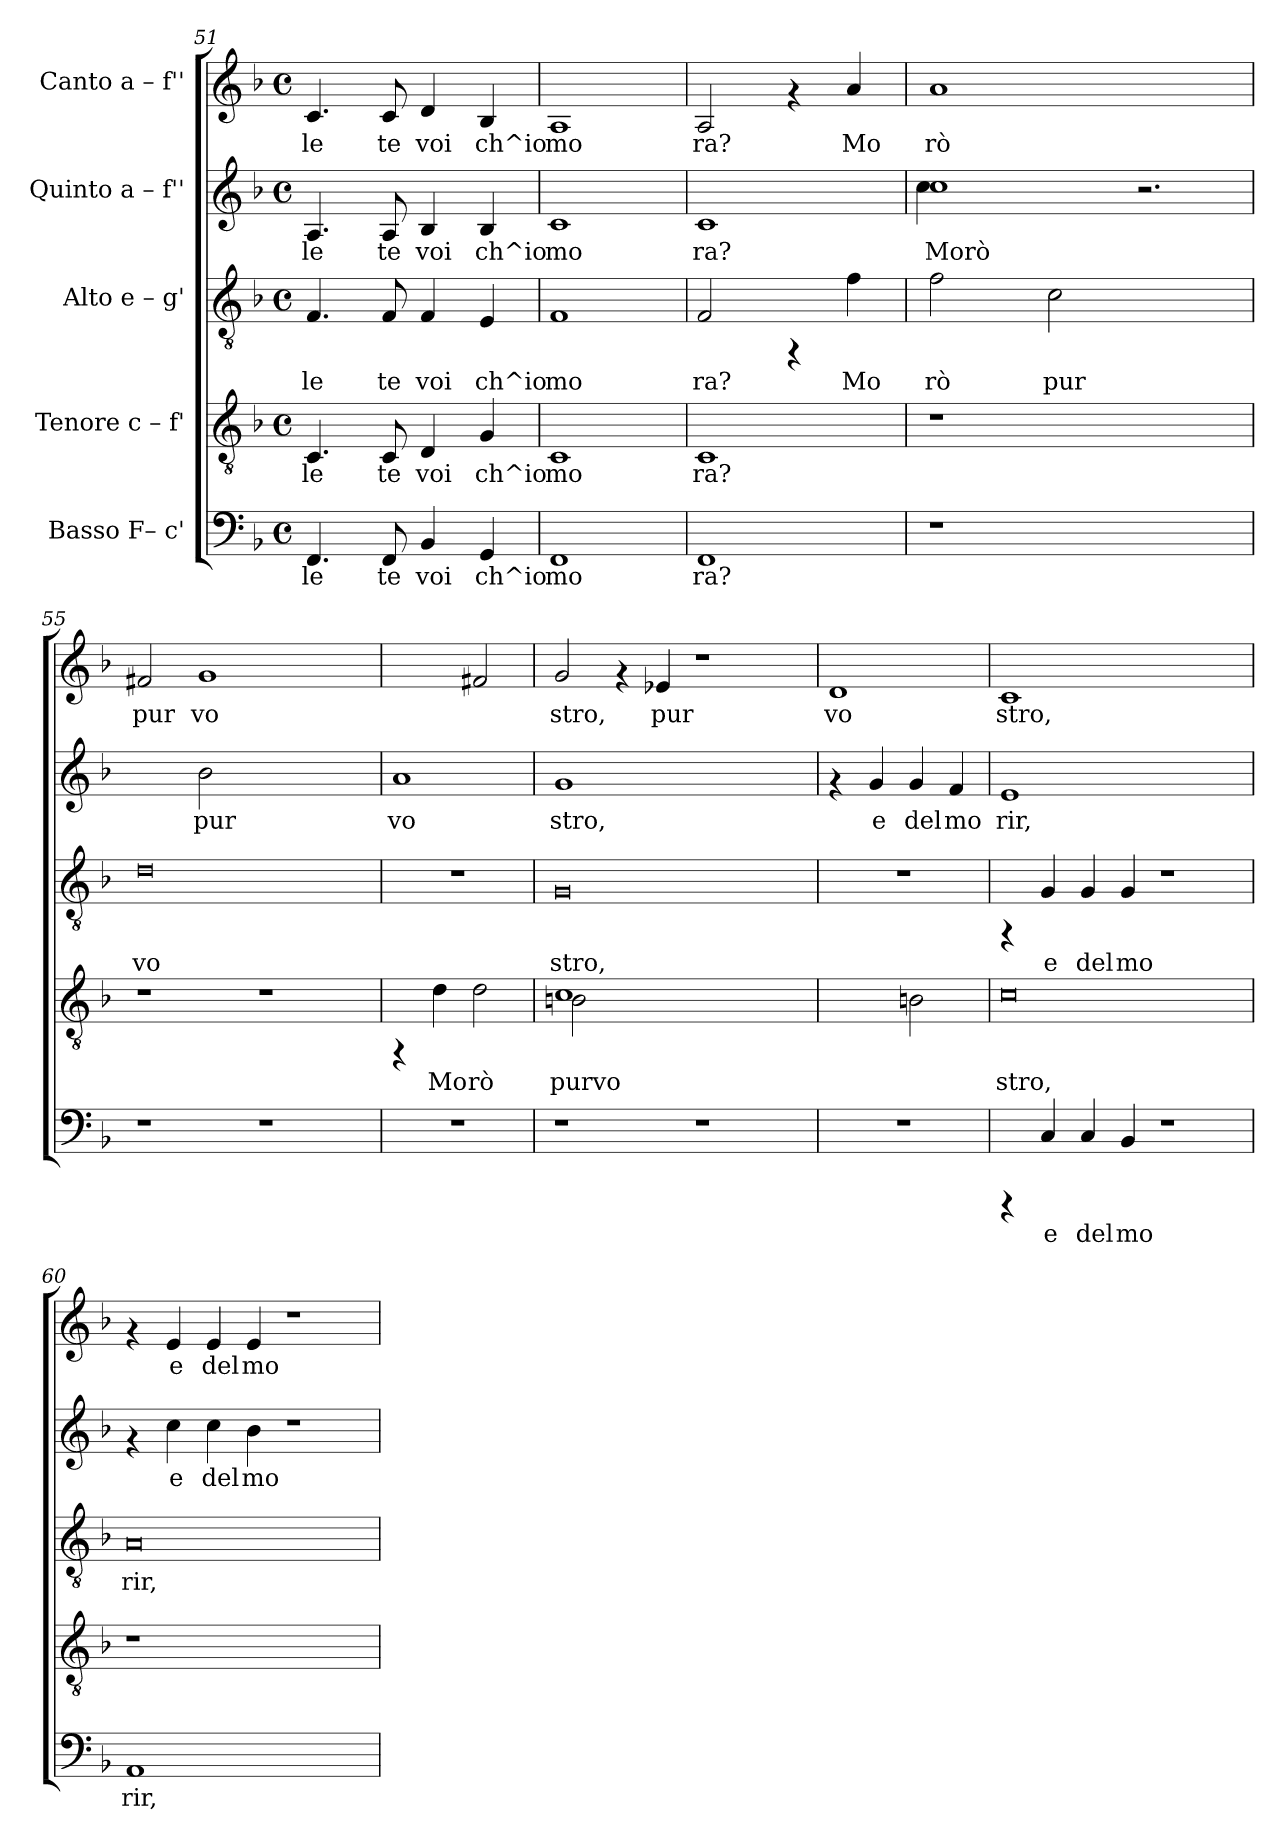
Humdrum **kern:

**kern	**text	**kern	**text	**kern	**text	**kern	**text	**kern	**text
*part5	*part5	*part4	*part4	*part3	*part3	*part2	*part2	*part1	*part1
*staff5	*staff5	*staff4	*staff4	*staff3	*staff3	*staff2	*staff2	*staff1	*staff1
*I"Basso  F– c'	*	*I"Tenore  c – f'	*	*I"Alto  e – g'	*	*I"Quinto  a – f''	*	*I"Canto  a – f''	*
*clefF4	*	*clefGv2	*	*clefGv2	*	*clefG2	*	*clefG2	*
*k[b-]	*	*k[b-]	*	*k[b-]	*	*k[b-]	*	*k[b-]	*
*F:	*	*F:	*	*F:	*	*F:	*	*F:	*
*M4/4	*	*M4/4	*	*M4/4	*	*M4/4	*	*M4/4	*
*met(c)	*	*met(c)	*	*met(c)	*	*met(c)	*	*met(c)	*
=51	=51	=51	=51	=51	=51	=51	=51	=51	=51
!	!LO:LY:b:cj	!	!LO:LY:b:cj	!	!LO:LY:b:rj	!	!LO:LY:b:rj	!	!LO:LY:b:rj
4.FF/	le	4.C/	le	4.F/	le	4.A/	le	4.c/	le
!	!LO:LY:b:cj	!	!LO:LY:b:cj	!	!LO:LY:b:rj	!	!LO:LY:b:rj	!	!LO:LY:b:rj
8FF/	te	8C/	te	8F/	te	8A/	te	8c/	te
!	!LO:LY:b:cj	!	!LO:LY:b:cj	!	!LO:LY:b:rj	!	!LO:LY:b:rj	!	!LO:LY:b:rj
4BB-/	voi	4D/	voi	4F/	voi	4B-/	voi	4d/	voi
!	!LO:LY:b:cj	!	!LO:LY:b:cj	!	!LO:LY:b:rj	!	!LO:LY:b:rj	!	!LO:LY:b:rj
4GG/	ch^io	4G/	ch^io	4E/	ch^io	4B-/	ch^io	4B-/	ch^io
=52	=52	=52	=52	=52	=52	=52	=52	=52	=52
!	!LO:LY:b:cj	!	!LO:LY:b:cj	!	!LO:LY:b:rj	!	!LO:LY:b:rj	!	!LO:LY:b:rj
1FF	mo	1C	mo	1F	mo	1c	mo	1A	mo
!!LO:PB:g=z
=53	=53	=53	=53	=53	=53	=53	=53	=53	=53
!	!LO:LY:b:cj	!	!LO:LY:b:cj	!	!LO:LY:b:rj	!	!LO:LY:b:rj	!	!LO:LY:b:rj
1FF	ra?	1C	ra?	2F/	ra?	1c	ra?	2A/	ra?
.	.	.	.	4rFF	.	.	.	4rf	.
!	!	!	!	!	!LO:LY:b:rj	!	!	!	!LO:LY:b:rj
.	.	.	.	4f\	Mo	.	.	4a/	Mo
=54	=54	=54	=54	=54	=54	=54	=54	=54	=54
!	!	!	!	!	!LO:LY:b:rj	!	!LO:LY:b:rj	!	!LO:LY:b:rj
*	*	*	*	*	*	*^	*	*	*
1r	.	1r	.	2f\	rò	1cc	4cc\	Morò	1a	rò
.	.	.	.	.	.	.	1.ryy	.	.	.
!	!	!	!	!	!LO:LY:b:rj	!	!	!	!	!
.	.	.	.	2c\	pur	.	.	.	.	.
2.ryy	.	2.ryy	.	2.ryy	.	2.r	.	.	2.ryy	.
*	*	*	*	*	*	*v	*v	*	*	*
=55	=55	=55	=55	=55	=55	=55	=55	=55	=55
!	!	!	!	!	!LO:LY:b:rj	!	!	!	!LO:LY:b:rj
1r	.	1r	.	0d	vo	2ryy	.	2f#X/	pur
!	!	!	!	!	!	!	!LO:LY:b:rj	!	!LO:LY:b:rj
.	.	.	.	.	.	2b-\	pur	1g	vo
1r	.	1r	.	.	.	1ryy	.	.	.
.	.	.	.	.	.	.	.	2ryy	.
=56	=56	=56	=56	=56	=56	=56	=56	=56	=56
!	!	!	!	!	!	!	!LO:LY:b:rj	!	!
1r	.	4rFF	.	1r	.	1a	vo	2ryy	.
!	!	!	!LO:LY:b:cj	!	!	!	!	!	!
.	.	4d\	Mo	.	.	.	.	.	.
!	!	!	!LO:LY:b:cj	!	!	!	!	!	!LO:LY:b:rj
.	.	2d\	rò	.	.	.	.	2f#X/	.
=57	=57	=57	=57	=57	=57	=57	=57	=57	=57
*	*	*^	*	*	*	*	*	*	*
!	!	!	!	!LO:LY:b:cj	!	!LO:LY:b:rj	!	!LO:LY:b:rj	!	!LO:LY:b:rj
1r	.	1c	2Bn\	purvo	0G	stro,	1g	stro,	2g/	stro,
.	.	.	1ryy	.	.	.	.	.	4rf	.
!	!	!	!	!	!	!	!	!	!	!LO:LY:b:rj
.	.	.	.	.	.	.	.	.	4e-X/	pur
1r	.	1ryy	.	.	.	.	1ryy	.	1r	.
.	.	.	2ryy	.	.	.	.	.	.	.
=58	=58	=58	=58	=58	=58	=58	=58	=58	=58	=58
!	!	!	!	!	!	!	!	!	!	!LO:LY:b:rj
*	*	*v	*v	*	*	*	*	*	*	*
1r	.	2ryy	.	1r	.	4rf	.	1d	vo
!	!	!	!	!	!	!	!LO:LY:b:rj	!	!
.	.	.	.	.	.	4g/	e	.	.
!	!	!	!LO:LY:b:cj	!	!	!	!LO:LY:b:rj	!	!
.	.	2Bn\	.	.	.	4g/	del	.	.
!	!	!	!	!	!	!	!LO:LY:b:rj	!	!
.	.	.	.	.	.	4f/	mo	.	.
=59	=59	=59	=59	=59	=59	=59	=59	=59	=59
!	!	!	!LO:LY:b:cj	!	!	!	!LO:LY:b:rj	!	!LO:LY:b:rj
4rCCC	.	0c	stro,	4rFF	.	1e	rir,	1c	stro,
!	!LO:LY:b:cj	!	!	!	!LO:LY:b:rj	!	!	!	!
4C/	e	.	.	4G/	e	.	.	.	.
!	!LO:LY:b:cj	!	!	!	!LO:LY:b:rj	!	!	!	!
4C/	del	.	.	4G/	del	.	.	.	.
!	!LO:LY:b:cj	!	!	!	!LO:LY:b:rj	!	!	!	!
4BB-/	mo	.	.	4G/	mo	.	.	.	.
1r	.	.	.	1r	.	1ryy	.	1ryy	.
!!LO:PB:g=z
=60	=60	=60	=60	=60	=60	=60	=60	=60	=60
!	!LO:LY:b:cj	!	!	!	!LO:LY:b:rj	!	!	!	!
1AA	rir,	1r	.	0A	rir,	4rf	.	4rf	.
!	!	!	!	!	!	!	!LO:LY:b:rj	!	!LO:LY:b:rj
.	.	.	.	.	.	4cc\	e	4e/	e
!	!	!	!	!	!	!	!LO:LY:b:rj	!	!LO:LY:b:rj
.	.	.	.	.	.	4cc\	del	4e/	del
!	!	!	!	!	!	!	!LO:LY:b:rj	!	!LO:LY:b:rj
.	.	.	.	.	.	4b-\	mo	4e/	mo-
1ryy	.	1ryy	.	.	.	1r	.	1r	.
=	=	=	=	=	=	=	=	=	=
*-	*-	*-	*-	*-	*-	*-	*-	*-	*-
